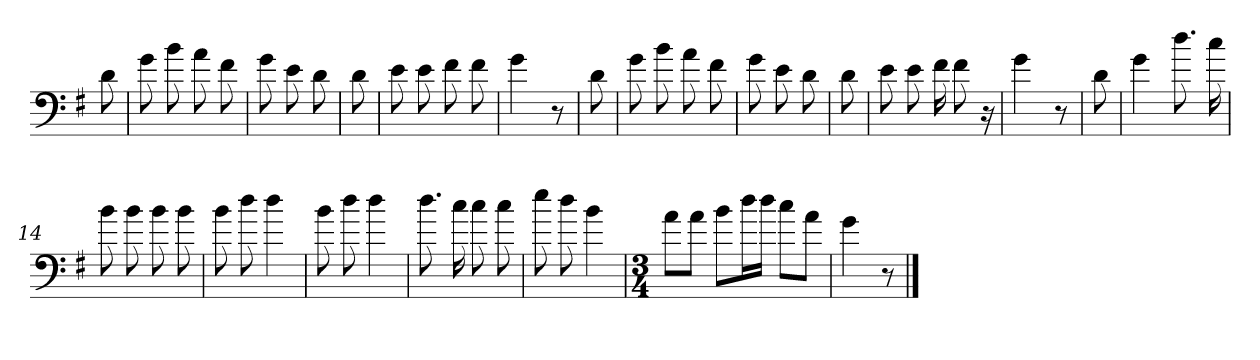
**kern
*part1
*staff1
*clefF4
*k[f#]
*G:
=
8d
=1
8g
8b
8a
8f#
=2
8g
8e
8d
=3
8d
=4
8e
8e
8f#
8f#
=5
4g
8r
=6
8d
=7
8g
8b
8a
8f#
=8
8g
8e
8d
=9
8d
=10
8e
8e
16f#
8f#
16r
=11
4g
8r
=12
8d
=13
4g
8.dd
16cc
=14
8b
8b
8b
8b
=15
8b
8dd
4dd
=16
8b
8dd
4dd
=17
8.dd
16cc
8cc
8cc
=18
8ee
8dd
4b
=19
*M3/4
8a\L
8a\J
8b\L
16dd\L
16dd\JJ
8cc\L
8a\J
=20
4g
8r
==
*-
